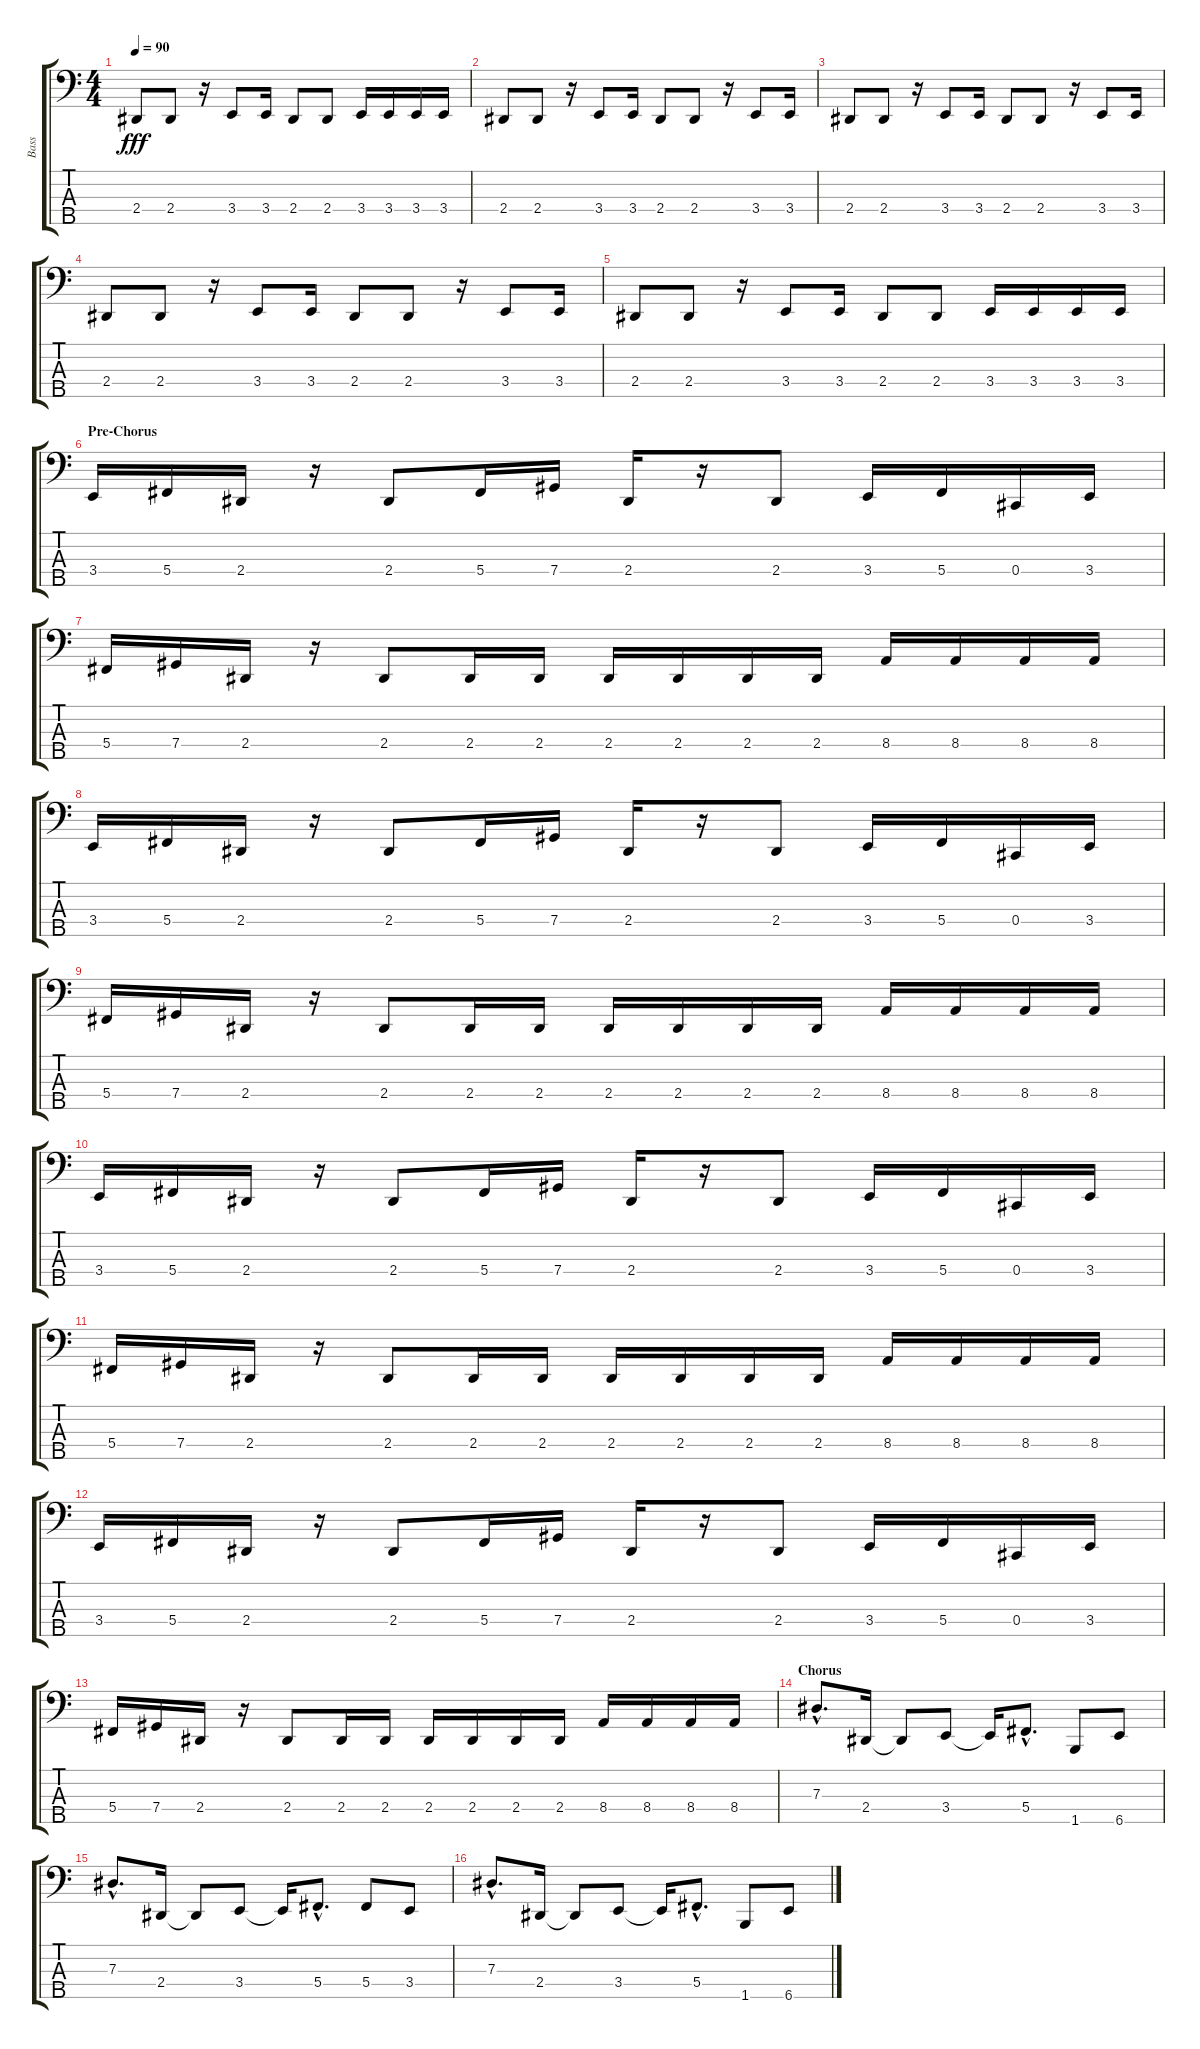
\track ("Bass" "Bass") {instrument electricbasspick}
\staff {score tabs}
\tuning (Gb2 Db2 Ab1 Db1 Bb0) {hide}
\ts (4 4)
\tempo 90
\clef f4
\ks c
2.4.8{dy fff} 2.4.8 r.16 3.4.8 3.4.16 2.4.8 2.4.8 3.4.16 3.4.16 3.4.16 3.4.16 |
2.4.8 2.4.8 r.16 3.4.8 3.4.16 2.4.8 2.4.8 r.16 3.4.8 3.4.16 |
2.4.8 2.4.8 r.16 3.4.8 3.4.16 2.4.8 2.4.8 r.16 3.4.8 3.4.16 |
2.4.8 2.4.8 r.16 3.4.8 3.4.16 2.4.8 2.4.8 r.16 3.4.8 3.4.16 |
2.4.8 2.4.8 r.16 3.4.8 3.4.16 2.4.8 2.4.8 3.4.16 3.4.16 3.4.16 3.4.16 |
\section ("" "Pre-Chorus")
3.4.16 5.4.16 2.4.16 r.16 2.4.8 5.4.16 7.4.16 2.4.16 r.16 2.4.8 3.4.16 5.4.16 0.4.16 3.4.16 |
5.4.16 7.4.16 2.4.16 r.16 2.4.8 2.4.16 2.4.16 2.4.16 2.4.16 2.4.16 2.4.16 8.4.16 8.4.16 8.4.16 8.4.16 |
3.4.16 5.4.16 2.4.16 r.16 2.4.8 5.4.16 7.4.16 2.4.16 r.16 2.4.8 3.4.16 5.4.16 0.4.16 3.4.16 |
5.4.16 7.4.16 2.4.16 r.16 2.4.8 2.4.16 2.4.16 2.4.16 2.4.16 2.4.16 2.4.16 8.4.16 8.4.16 8.4.16 8.4.16 |
3.4.16 5.4.16 2.4.16 r.16 2.4.8 5.4.16 7.4.16 2.4.16 r.16 2.4.8 3.4.16 5.4.16 0.4.16 3.4.16 |
5.4.16 7.4.16 2.4.16 r.16 2.4.8 2.4.16 2.4.16 2.4.16 2.4.16 2.4.16 2.4.16 8.4.16 8.4.16 8.4.16 8.4.16 |
3.4.16 5.4.16 2.4.16 r.16 2.4.8 5.4.16 7.4.16 2.4.16 r.16 2.4.8 3.4.16 5.4.16 0.4.16 3.4.16 |
5.4.16 7.4.16 2.4.16 r.16 2.4.8 2.4.16 2.4.16 2.4.16 2.4.16 2.4.16 2.4.16 8.4.16 8.4.16 8.4.16 8.4.16 |
\section ("" "Chorus")
7.3{hac}.8{d} 2.4.16 2.4{t}.8 3.4.8 3.4{t}.16 5.4{hac}.8{d} 1.5.8 6.5.8 |
7.3{hac}.8{d} 2.4.16 2.4{t}.8 3.4.8 3.4{t}.16 5.4{hac}.8{d} 5.4.8 3.4.8 |
7.3{hac}.8{d} 2.4.16 2.4{t}.8 3.4.8 3.4{t}.16 5.4{hac}.8{d} 1.5.8 6.5.8
